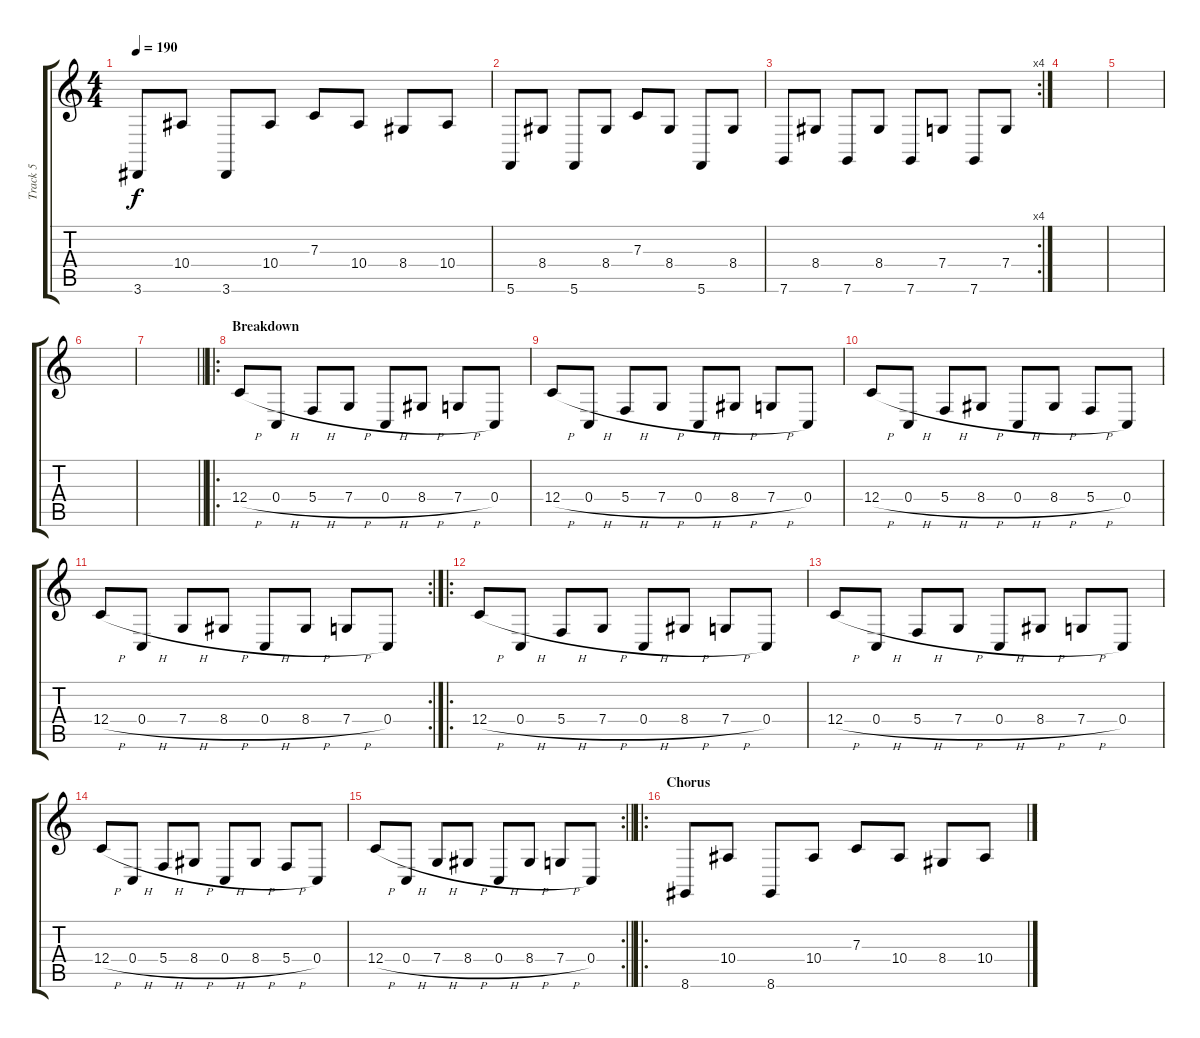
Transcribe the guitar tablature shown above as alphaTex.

\track ("Track 5" "Track 5") {instrument pad1newage}
\staff {score tabs}
\tuning (D4 A3 F3 C3 G2 C2) {hide}
\ts (4 4)
\tempo 190
\clef g2
\ks c
3.6.8{dy f} 10.4.8 3.6.8 10.4.8 7.3.8 10.4.8 8.4.8 10.4.8 |
5.6.8 8.4.8 5.6.8 8.4.8 7.3.8 8.4.8 5.6.8 8.4.8 |
\rc 4
7.6.8 8.4.8 7.6.8 8.4.8 7.6.8 7.4.8 7.6.8 7.4.8 |
|
|
|
\barLineRight lightlight
|
\ro
\section ("" "Breakdown")
12.4{h}.8 0.4{h}.8 5.4{h}.8 7.4{h}.8 0.4{h}.8 8.4{h}.8 7.4{h}.8 0.4.8 |
12.4{h}.8 0.4{h}.8 5.4{h}.8 7.4{h}.8 0.4{h}.8 8.4{h}.8 7.4{h}.8 0.4.8 |
12.4{h}.8 0.4{h}.8 5.4{h}.8 8.4{h}.8 0.4{h}.8 8.4{h}.8 5.4{h}.8 0.4.8 |
\rc 2
12.4{h}.8 0.4{h}.8 7.4{h}.8 8.4{h}.8 0.4{h}.8 8.4{h}.8 7.4{h}.8 0.4.8 |
\ro
12.4{h}.8 0.4{h}.8 5.4{h}.8 7.4{h}.8 0.4{h}.8 8.4{h}.8 7.4{h}.8 0.4.8 |
12.4{h}.8 0.4{h}.8 5.4{h}.8 7.4{h}.8 0.4{h}.8 8.4{h}.8 7.4{h}.8 0.4.8 |
12.4{h}.8 0.4{h}.8 5.4{h}.8 8.4{h}.8 0.4{h}.8 8.4{h}.8 5.4{h}.8 0.4.8 |
\rc 2
\barLineRight lightlight
12.4{h}.8 0.4{h}.8 7.4{h}.8 8.4{h}.8 0.4{h}.8 8.4{h}.8 7.4{h}.8 0.4.8 |
\ro
\section ("" "Chorus")
8.6.8 10.4.8 8.6.8 10.4.8 7.3.8 10.4.8 8.4.8 10.4.8
